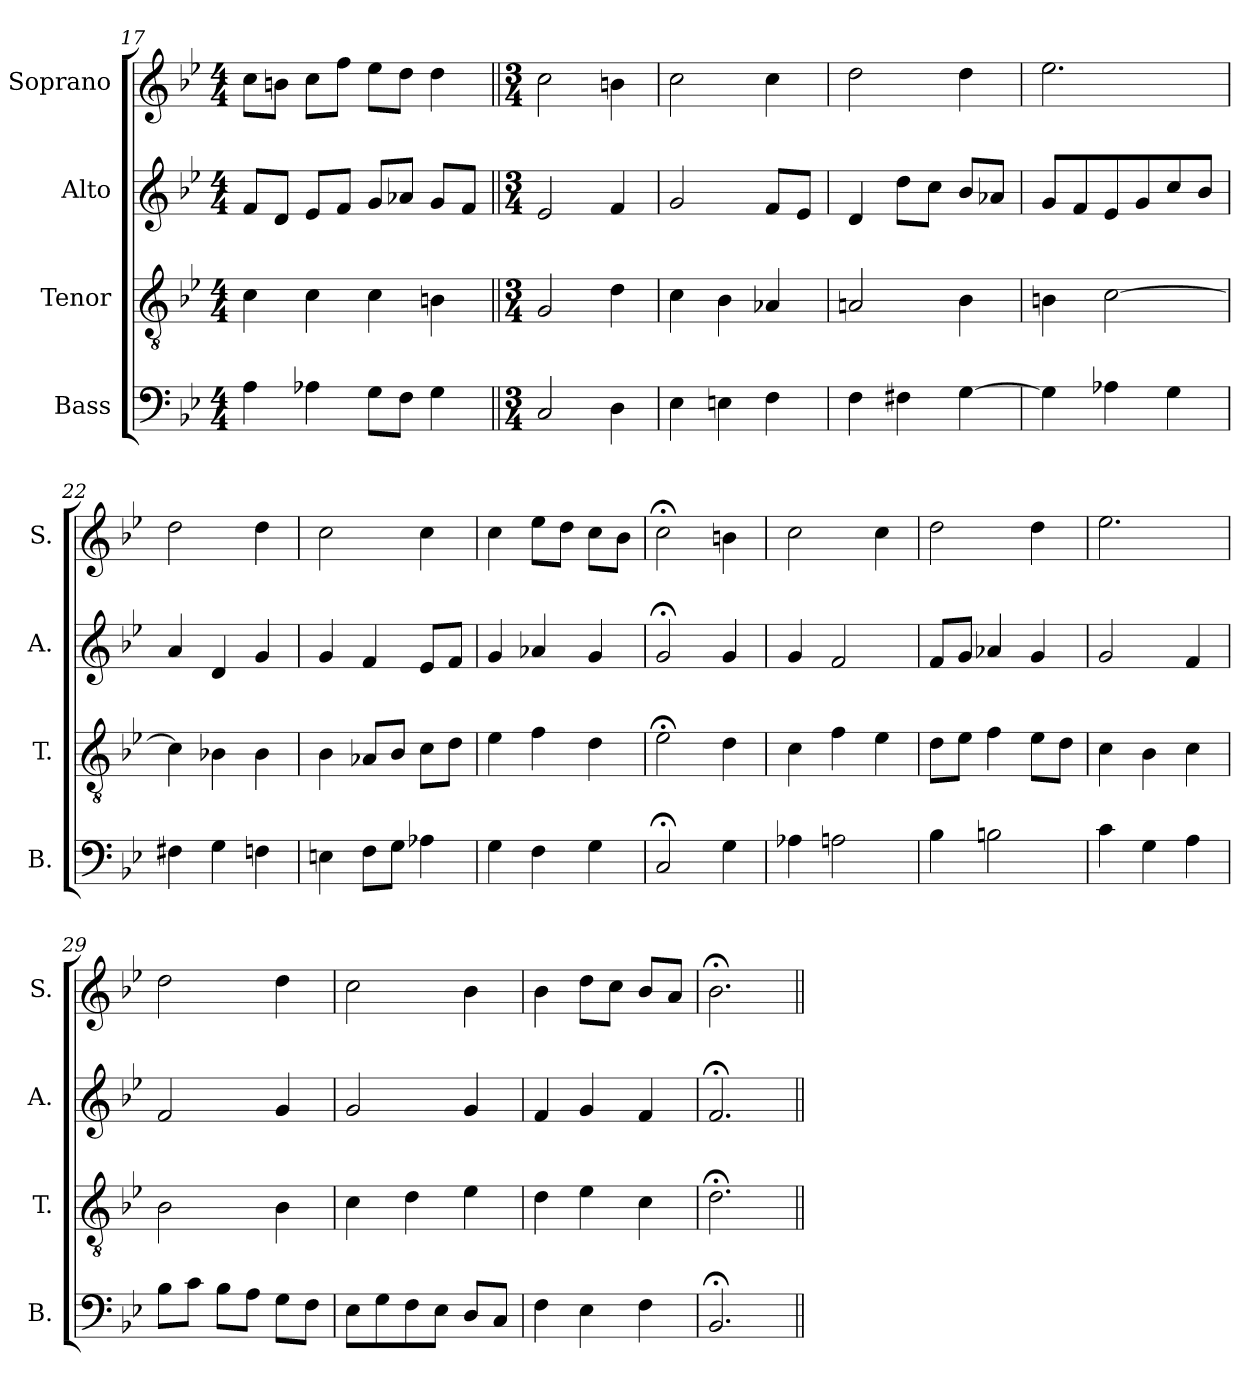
**kern	**kern	**kern	**kern
*part4	*part3	*part2	*part1
*staff4	*staff3	*staff2	*staff1
*I"Bass	*I"Tenor	*I"Alto	*I"Soprano
*I'B.	*I'T.	*I'A.	*I'S.
*clefF4	*clefGv2	*clefG2	*clefG2
*	*ITrd7c12	*	*
*k[b-e-]	*k[b-e-]	*k[b-e-]	*k[b-e-]
*B-:	*B-:	*B-:	*B-:
*M4/4	*M4/4	*M4/4	*M4/4
=17	=17	=17	=17
4A\	4C\	8f/L	8cc\L
.	.	8d/J	8bn\J
4A-X\	4C\	8e-/L	8cc\L
.	.	8f/J	8ff\J
8G\L	4C\	8g/L	8ee-\L
8F\J	.	8a-X/J	8dd\J
4G\	4BBn\	8g/L	4dd\
.	.	8f/J	.
=18||	=18||	=18||	=18||
*M3/4	*M3/4	*M3/4	*M3/4
2C/	2GG/	2e-/	2cc\
4D\	4D\	4f/	4bn\
=19	=19	=19	=19
4E-\	4C\	2g/	2cc\
4En\	4BB-\	.	.
4F\	4AA-X/	8f/L	4cc\
.	.	8e-/J	.
!!LO:LB:g=z
=20	=20	=20	=20
4F\	2AAn/	4d/	2dd\
4F#X\	.	8dd\L	.
.	.	8cc\J	.
[4G\	4BB-\	8b-/L	4dd\
.	.	8a-X/J	.
=21	=21	=21	=21
4G\]	4BBn\	8g/L	2.ee-\
.	.	8f/	.
4A-X\	[2C\	8e-/	.
.	.	8g/	.
4G\	.	8cc/	.
.	.	8b-/J	.
=22	=22	=22	=22
4F#X\	4C\]	4a/	2dd\
4G\	4BB-X\	4d/	.
4Fn\	4BB-\	4g/	4dd\
=23	=23	=23	=23
4En\	4BB-\	4g/	2cc\
8F\L	8AA-X/L	4f/	.
8G\J	8BB-/J	.	.
4A-X\	8C\L	8e-/L	4cc\
.	8D\J	8f/J	.
=24	=24	=24	=24
4G\	4E-\	4g/	4cc\
4F\	4F\	4a-X/	8ee-\L
.	.	.	8dd\J
4G\	4D\	4g/	8cc\L
.	.	.	8b-\J
=25	=25	=25	=25
2C;</	2E-;<\	2g;</	2cc;<\
4G\	4D\	4g/	4bn\
!!LO:PB:g=z
=26	=26	=26	=26
4A-X\	4C\	4g/	2cc\
2An\	4F\	2f/	.
.	4E-\	.	4cc\
=27	=27	=27	=27
4B-\	8D\L	8f/L	2dd\
.	8E-\J	8g/J	.
2Bn\	4F\	4a-X/	.
.	8E-\L	4g/	4dd\
.	8D\J	.	.
=28	=28	=28	=28
4c\	4C\	2g/	2.ee-\
4G\	4BB-\	.	.
4A\	4C\	4f/	.
=29	=29	=29	=29
8B-\L	2BB-\	2f/	2dd\
8c\J	.	.	.
8B-\L	.	.	.
8A\J	.	.	.
8G\L	4BB-\	4g/	4dd\
8F\J	.	.	.
!!LO:LB:g=z
=30	=30	=30	=30
8E-\L	4C\	2g/	2cc\
8G\	.	.	.
8F\	4D\	.	.
8E-\J	.	.	.
8D/L	4E-\	4g/	4b-\
8C/J	.	.	.
=31	=31	=31	=31
4F\	4D\	4f/	4b-\
4E-\	4E-\	4g/	8dd\L
.	.	.	8cc\J
4F\	4C\	4f/	8b-/L
.	.	.	8a/J
=32	=32	=32	=32
2.BB-;</	2.D;<\	2.f;</	2.b-;<\
=||	=||	=||	=||
*-	*-	*-	*-
